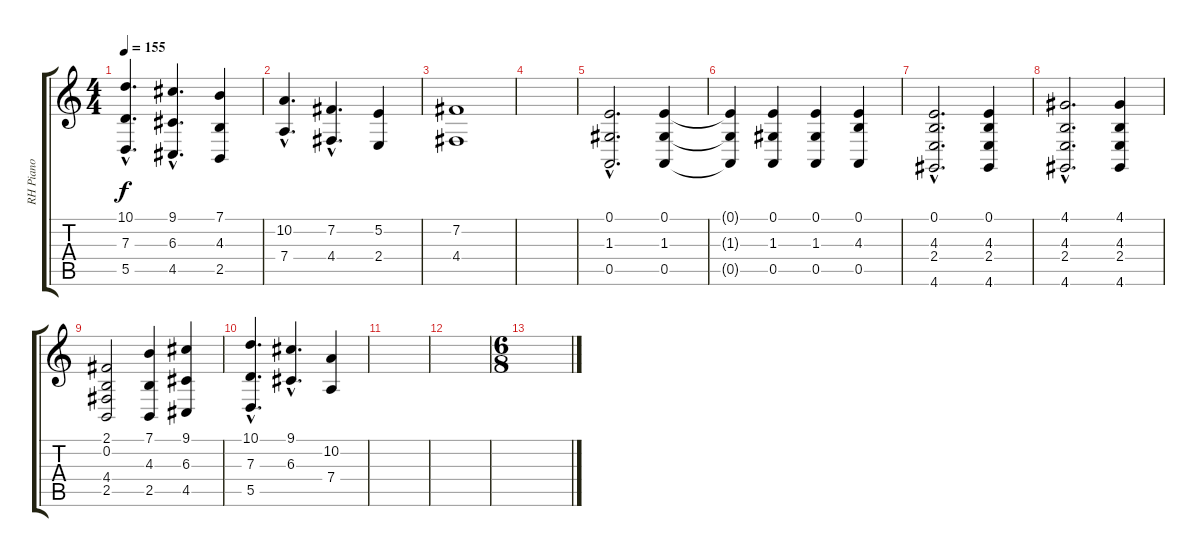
\track ("RH Piano" "RH Piano") {instrument acousticgrandpiano}
\staff {score tabs}
\tuning (E4 B3 G3 D3 A2 E2) {hide}
\ts (4 4)
\tempo 155
\clef g2
\ks c
(10.1{hac} 7.3{hac} 5.5{hac}).4{d dy f} (9.1{hac} 6.3{hac} 4.5{hac}).4{d} (7.1 4.3 2.5).4 |
(10.2{hac} 7.4{hac}).4{d} (7.2{hac} 4.4{hac}).4{d} (5.2 2.4).4 |
(7.2 4.4).1 |
|
(0.1{hac} 1.3{hac} 0.5{hac}).2{d} (0.1 1.3 0.5).4 |
(0.1{t} 1.3{t} 0.5{t}).4 (0.1 1.3 0.5).4 (0.1 1.3 0.5).4 (0.1 4.3 0.5).4 |
(0.1{hac} 4.3{hac} 2.4{hac} 4.6{hac}).2{d} (0.1 4.3 2.4 4.6).4 |
(4.1{hac} 4.3{hac} 2.4{hac} 4.6{hac}).2{d} (4.1 4.3 2.4 4.6).4 |
(2.1 0.2 4.4 2.5).2 (7.1 4.3 2.5).4 (9.1 6.3 4.5).4 |
(10.1{hac} 7.3{hac} 5.5{hac}).4{d} (9.1{hac} 6.3{hac}).4{d} (10.2 7.4).4 |
|
|
\ts (6 8)
